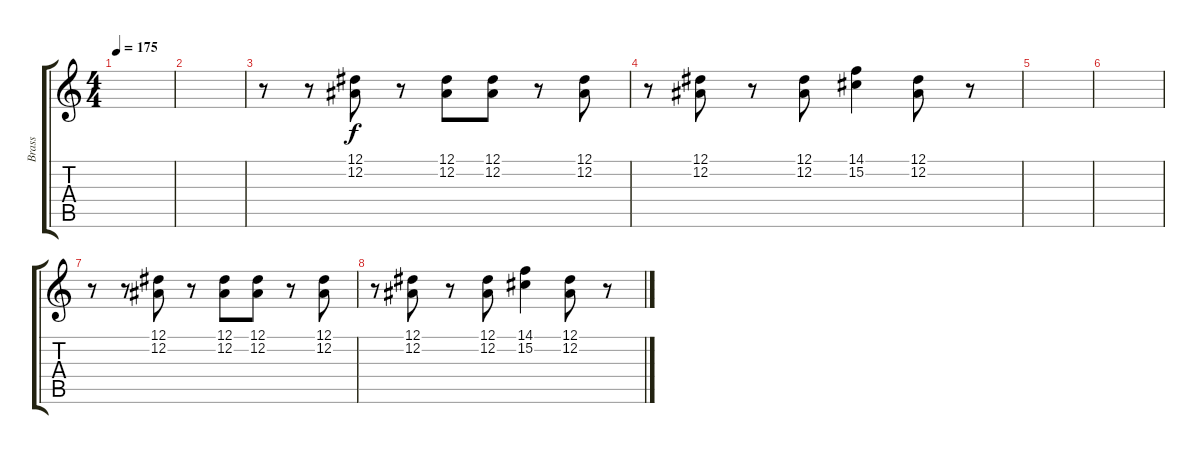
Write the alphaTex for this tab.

\track ("Brass" "Brass") {instrument brasssection}
\staff {score tabs}
\tuning (Eb4 Bb3 Gb3 Db3 Ab2 Eb2) {hide}
\ts (4 4)
\tempo 175
\clef g2
\ks c
|
|
r.8 r.8 (12.1 12.2).8 r.8 (12.1 12.2).8 (12.1 12.2).8 r.8 (12.1 12.2).8 |
r.8 (12.1 12.2).8 r.8 (12.1 12.2).8 (14.1 15.2).4 (12.1 12.2).8 r.8 |
|
|
r.8 r.8 (12.1 12.2).8 r.8 (12.1 12.2).8 (12.1 12.2).8 r.8 (12.1 12.2).8 |
r.8 (12.1 12.2).8 r.8 (12.1 12.2).8 (14.1 15.2).4 (12.1 12.2).8 r.8
